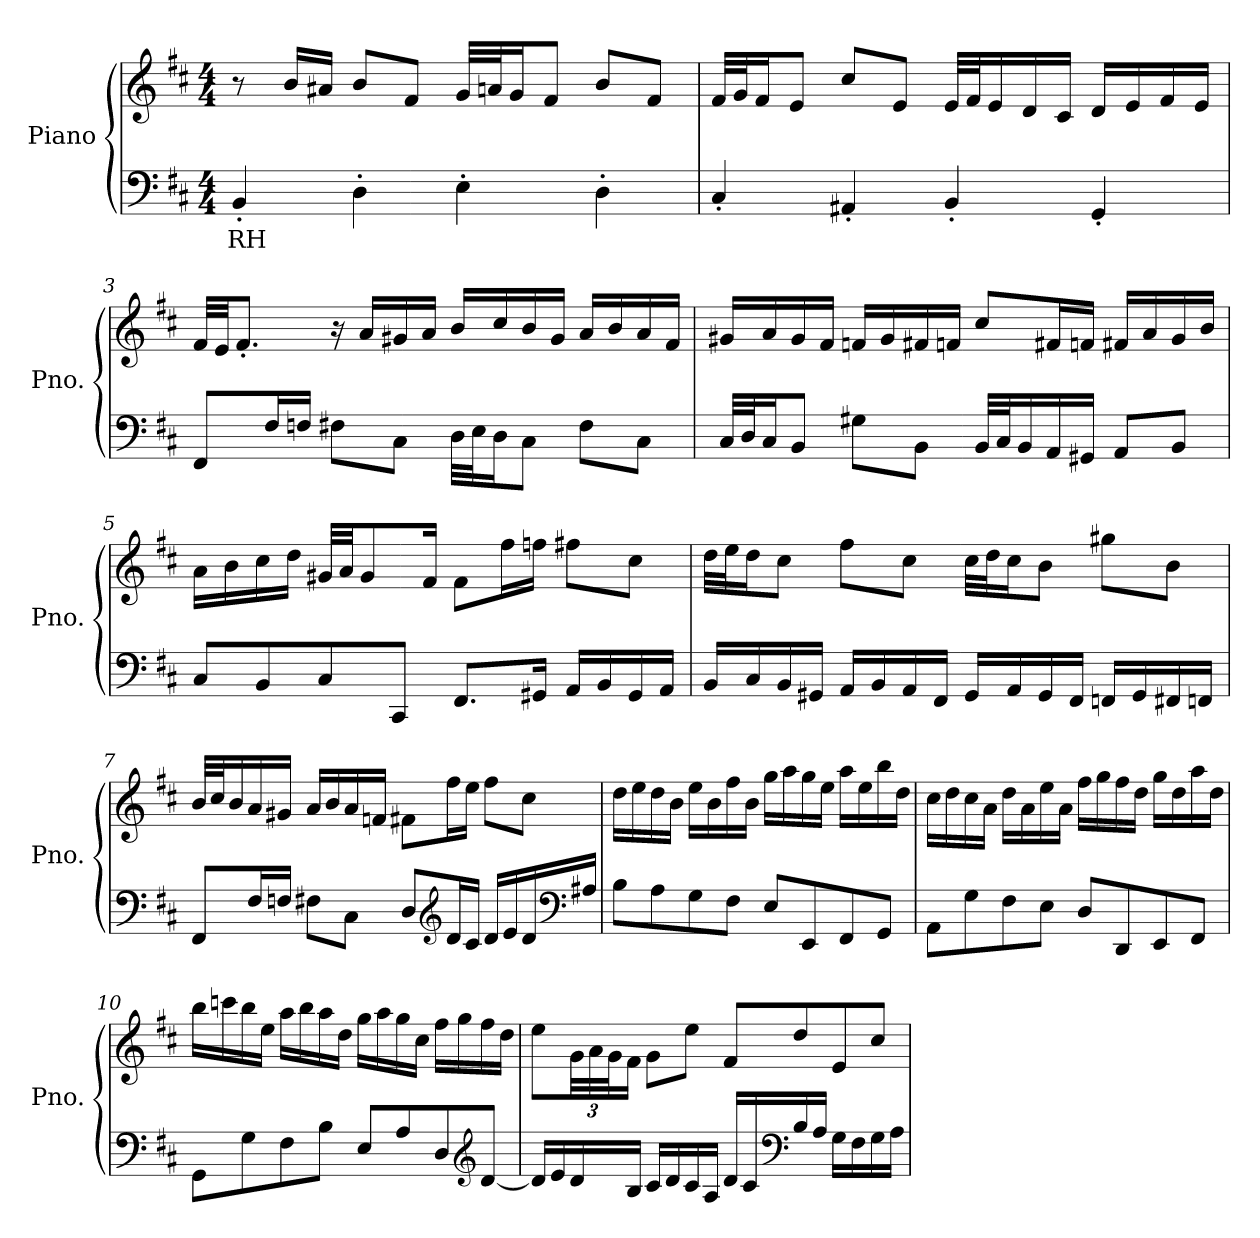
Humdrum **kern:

**kern	**text	**kern
*part2	*part2	*part1
*staff2	*staff2	*staff1
*I"Piano	*	*I"Piano
*I'Pno.	*	*I'Pno.
*clefF4	*	*clefG2
*k[f#c#]	*	*k[f#c#]
*M4/4	*	*M4/4
*MM84	*	*MM84
=1	=1	=1
!	!LO:LY:b	!
4BB'/	RH	8r
.	.	16b/LL
.	.	16a#X/JJ
4D'\	.	8b/L
.	.	8f#/J
4E'\	.	32g/LLL
.	.	32an/J
.	.	16g/J
.	.	8f#/J
4D'\	.	8b/L
.	.	8f#/J
=2	=2	=2
4C#'/	.	32f#/LLL
.	.	32g/J
.	.	16f#/J
.	.	8e/J
4AA#X'/	.	8cc#/L
.	.	8e/J
4BB'/	.	32e/LLL
.	.	32f#/J
.	.	16e/
.	.	16d/
.	.	16c#/JJ
4GG'/	.	16d/LL
.	.	16e/
.	.	16f#/
.	.	16e/JJ
!!LO:LB:g=z
=3	=3	=3
8FF#/L	.	32f#/LLL
.	.	32e/JJ
.	.	8.f#'/J
16F#/L	.	.
16Fn/JJ	.	.
8F#X\L	.	16r
.	.	16a/LL
8C#\J	.	16g#X/
.	.	16a/JJ
32D\LLL	.	16b/LL
32E\J	.	.
16D\J	.	16cc#/
8C#\J	.	16b/
.	.	16g#/JJ
8F#\L	.	16a/LL
.	.	16b/
8C#\J	.	16a/
.	.	16f#/JJ
=4	=4	=4
32C#/LLL	.	16g#X/LL
32D/J	.	.
16C#/J	.	16a/
8BB/J	.	16g#/
.	.	16f#/JJ
8G#X\L	.	16fn/LL
.	.	16g#/
8BB\J	.	16f#X/
.	.	16fn/JJ
32BB/LLL	.	8cc#/L
32C#/J	.	.
16BB/	.	.
16AA/	.	16f#X/L
16GG#X/JJ	.	16fn/JJ
8AA/L	.	16f#X/LL
.	.	16a/
8BB/J	.	16g#/
.	.	16b/JJ
!!LO:LB:g=z
=5	=5	=5
8C#/L	.	16a\LL
.	.	16b\
8BB/	.	16cc#\
.	.	16dd\JJ
8C#/	.	32g#X/LLL
.	.	32a/JJ
.	.	8g#/
8CC#/J	.	.
.	.	16f#/Jk
8.FF#/L	.	8f#\L
.	.	16ff#\L
16GG#X/Jk	.	16ffn\JJ
16AA/LL	.	8ff#X\L
16BB/	.	.
16GG#/	.	8cc#\J
16AA/JJ	.	.
=6	=6	=6
16BB/LL	.	32dd\LLL
.	.	32ee\J
16C#/	.	16dd\J
16BB/	.	8cc#\J
16GG#X/JJ	.	.
16AA/LL	.	8ff#\L
16BB/	.	.
16AA/	.	8cc#\J
16FF#/JJ	.	.
16GG#/LL	.	32cc#\LLL
.	.	32dd\J
16AA/	.	16cc#\J
16GG#/	.	8b\J
16FF#/JJ	.	.
16FFn/LL	.	8gg#X\L
16GG#/	.	.
16FF#X/	.	8b\J
16FFn/JJ	.	.
!!LO:LB:g=z
=7	=7	=7
8FF#/L	.	32b/LLL
.	.	32cc#/J
.	.	16b/
16F#/L	.	16a/
16Fn/JJ	.	16g#X/JJ
8F#X\L	.	16a/LL
.	.	16b/
8C#\J	.	16a/
.	.	16fn/JJ
8D/L	.	8f#X\L
*clefG2	*	*
16d/L	.	16ff#\L
16c#/JJ	.	16ee\JJ
16d/LL	.	8ff#\L
16e/	.	.
16d/	.	8cc#\J
*clefF4	*	*
16A#X/JJ	.	.
=8	=8	=8
8B\L	.	16dd\LL
.	.	16ee\
8A\	.	16dd\
.	.	16b\JJ
8G\	.	16ee\LL
.	.	16b\
8F#\J	.	16ff#\
.	.	16b\JJ
8E/L	.	16gg\LL
.	.	16aa\
8EE/	.	16gg\
.	.	16ee\JJ
8FF#/	.	16aa\LL
.	.	16ee\
8GG/J	.	16bb\
.	.	16dd\JJ
!!LO:LB:g=z
=9	=9	=9
8AA\L	.	16cc#\LL
.	.	16dd\
8G\	.	16cc#\
.	.	16a\JJ
8F#\	.	16dd\LL
.	.	16a\
8E\J	.	16ee\
.	.	16a\JJ
8D/L	.	16ff#\LL
.	.	16gg\
8DD/	.	16ff#\
.	.	16dd\JJ
8EE/	.	16gg\LL
.	.	16dd\
8FF#/J	.	16aa\
.	.	16dd\JJ
=10	=10	=10
8GG\L	.	16bb\LL
.	.	16cccn\
8G\	.	16bb\
.	.	16ee\JJ
8F#\	.	16aa\LL
.	.	16bb\
8B\J	.	16aa\
.	.	16dd\JJ
8E/L	.	16gg\LL
.	.	16aa\
8A/	.	16gg\
.	.	16cc#\JJ
8D/	.	16ff#\LL
.	.	16gg\
*clefG2	*	*
[8d/J	.	16ff#\
.	.	16dd\JJ
!!LO:LB:g=z
=11	=11	=11
16d/LL]	.	8ee\L
16e/	.	.
*	*	*Xbrackettup
16d/	.	48g\LL
.	.	48a\
.	.	48g\J
16B/JJ	.	16f#\JJ
16c#/LL	.	8g\L
16d/	.	.
16c#/	.	8ee\J
16A/JJ	.	.
16d/LL	.	8f#/L
16c#/	.	.
*clefF4	*	*
16B/	.	8dd/
16A/JJ	.	.
16G\LL	.	8e/
16F#\	.	.
16G\	.	8cc#/J
16A\JJ	.	.
=	=	=
*-	*-	*-
